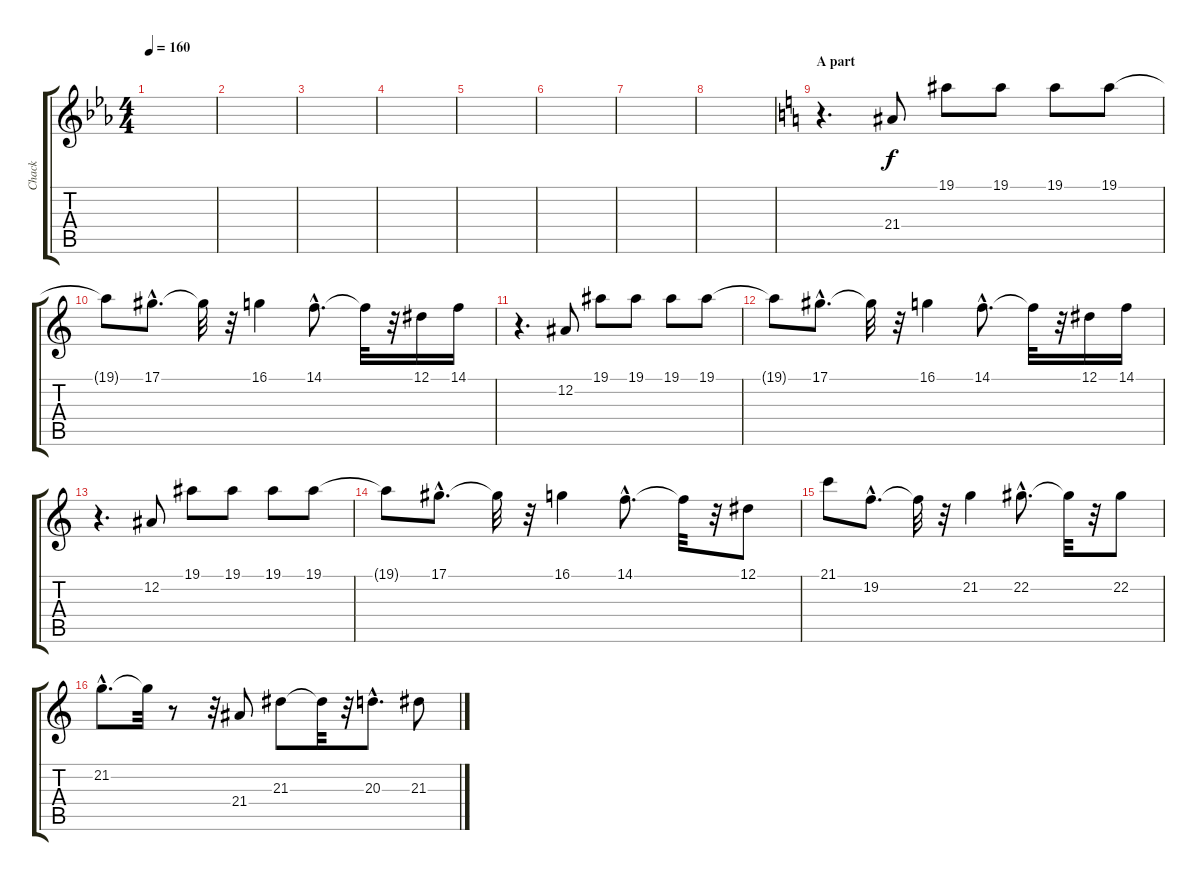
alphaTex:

\track ("Chack" "Chack") {instrument lead3calliope}
\staff {score tabs}
\tuning (Eb4 Bb3 Gb3 Db3 Ab2 Eb2) {hide}
\ts (4 4)
\tempo 160
\clef g2
\ks eb
|
|
|
|
|
|
|
|
\section ("" "A part")
\ks c
r.4{d} 21.4.8 19.1.8 19.1.8 19.1.8 19.1.8 |
19.1{t}.8 17.1{hac}.8{d} 17.1{t}.32 r.32 16.1.4 14.1{hac}.8{d} 14.1{t}.32 r.32 12.1.16 14.1.16 |
r.4{d} 12.2.8 19.1.8 19.1.8 19.1.8 19.1.8 |
19.1{t}.8 17.1{hac}.8{d} 17.1{t}.32 r.32 16.1.4 14.1{hac}.8{d} 14.1{t}.32 r.32 12.1.16 14.1.16 |
r.4{d} 12.2.8 19.1.8 19.1.8 19.1.8 19.1.8 |
19.1{t}.8 17.1{hac}.8{d} 17.1{t}.32 r.32 16.1.4 14.1{hac}.8{d} 14.1{t}.32 r.32 12.1.8 |
21.1.8 19.2{hac}.8{d} 19.2{t}.32 r.32 21.2.4 22.2{hac}.8{d} 22.2{t}.32 r.32 22.2.8 |
21.2{hac}.8{d} 21.2{t}.32 r.8 r.32 21.4.8 21.3.8 21.3{t}.32 r.32 20.3{hac}.8{d} 21.3.8
